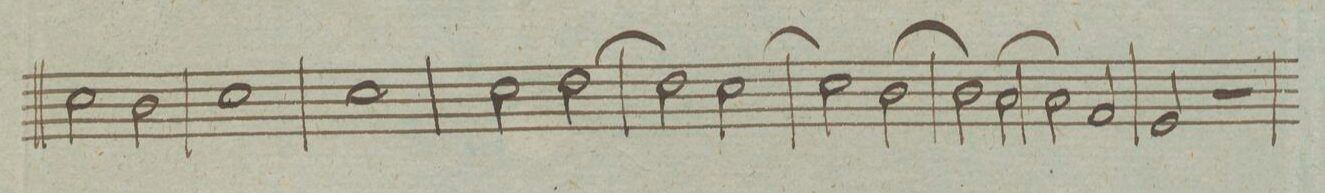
**kern	**dynam
*I"Clarinetto Secondo in C. et B.	*
*clefG2	*
*k[]	*
*met(c)	*
*M4/4	*
2cc\	.
2b\	.
=37	=37
1cc	.
=38	=38
1cc	.
=39	=39
2cc\	.
[2dd\	.
=40	=40
2dd\]	.
[2cc\	.
=41	=41
2cc\]	.
[2b\	.
=42	=42
2b\]	.
[2a\	.
=43	=43
2a\]	.
2f/	.
=44	=44
2e/	.
2r	.
=45	=45
*-	*-
